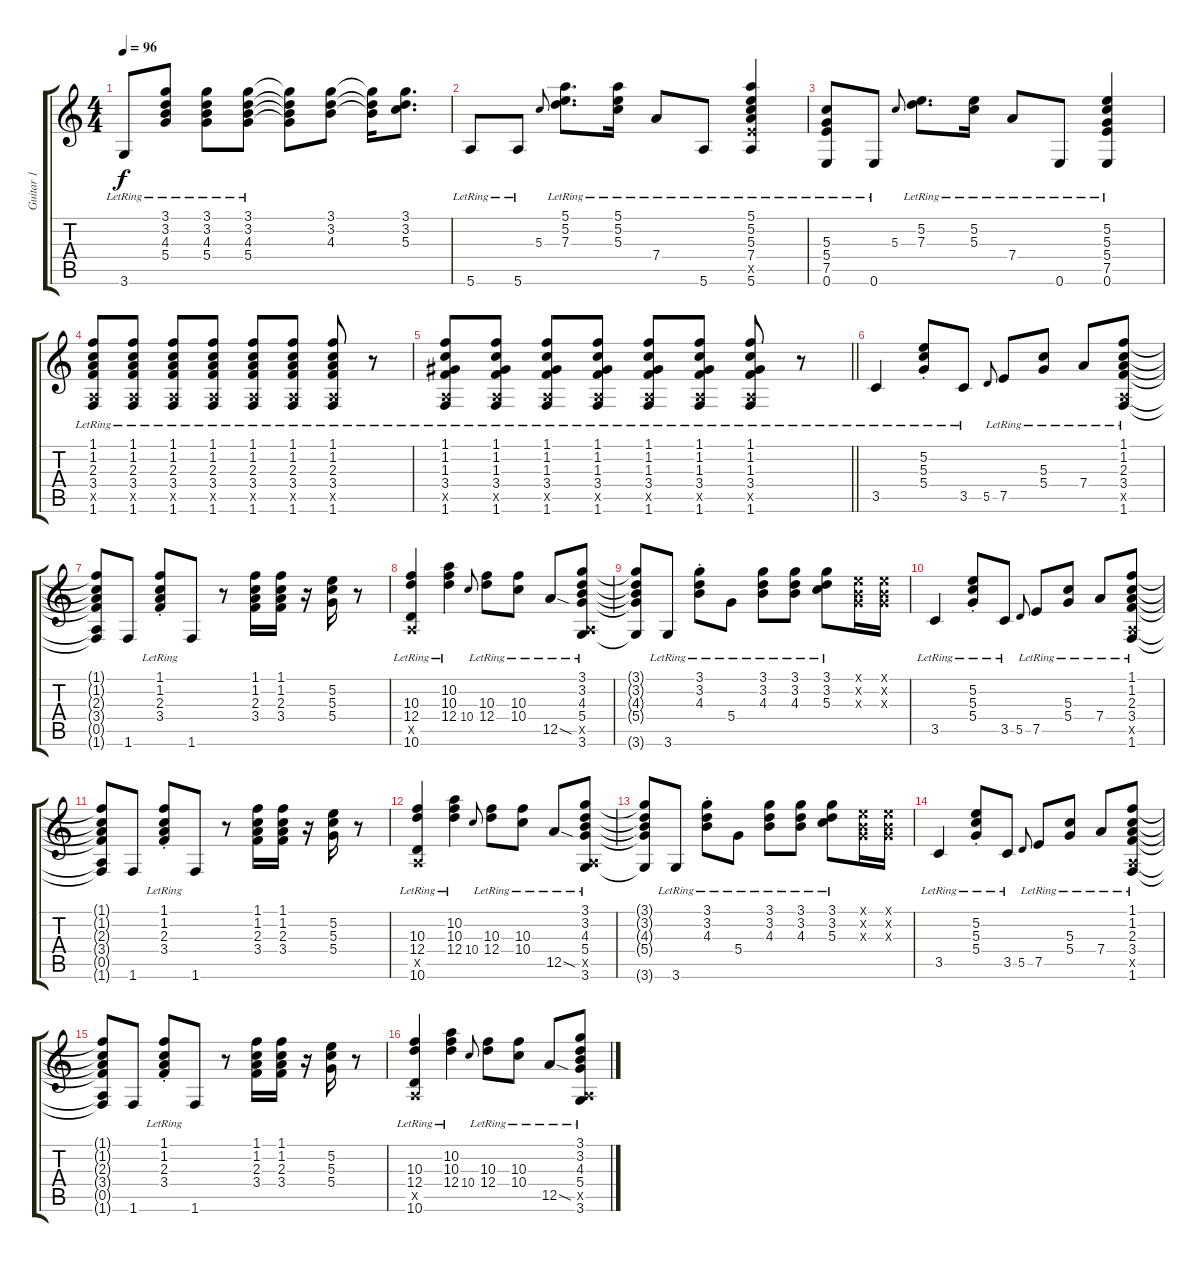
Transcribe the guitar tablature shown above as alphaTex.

\track ("Guitar 1" "Guitar 1") {instrument electricguitarclean}
\staff {score tabs}
\tuning (E4 B3 G3 D3 A2 E2) {hide}
\ts (4 4)
\tempo 96
\clef g2
\ks c
3.6{lr}.8{dy f} (3.1{lr} 3.2{lr} 4.3{lr} 5.4{lr}).8 (3.1{lr} 3.2{lr} 4.3{lr} 5.4{lr}).8 (3.1{lr} 3.2{lr} 4.3{lr} 5.4{lr}).8 (3.1{t} 3.2{t} 4.3{t} 5.4{t}).8 (3.1 3.2 4.3).8 (3.1{t} 3.2{t} 4.3{t}).16 (3.1 3.2 5.3).8{d} |
5.6{lr}.8 5.6{lr}.8 5.3.8{gr onbeat} (5.1{lr} 5.2{lr} 7.3{lr}).8{d} (5.1{lr} 5.2{lr} 5.3{lr}).16 7.4{lr}.8 5.6{lr}.8 (5.1{lr} 5.2{lr} 5.3{lr} 7.4{lr} 7.5{x} 5.6{lr}).4 |
(5.3{lr} 5.4{lr} 7.5{lr} 0.6{lr}).8 0.6{lr}.8 5.3.8{gr onbeat} (5.2{lr} 7.3{lr}).8{d} (5.2{lr} 5.3{lr}).16 7.4{lr}.8 0.6{lr}.8 (5.2{lr} 5.3{lr} 5.4{lr} 7.5{lr} 0.6{lr}).4 |
(1.1{lr} 1.2{lr} 2.3{lr} 3.4{lr} 0.5{x} 1.6{lr}).8 (1.1{lr} 1.2{lr} 2.3{lr} 3.4{lr} 0.5{x} 1.6{lr}).8 (1.1{lr} 1.2{lr} 2.3{lr} 3.4{lr} 0.5{x} 1.6{lr}).8 (1.1{lr} 1.2{lr} 2.3{lr} 3.4{lr} 0.5{x} 1.6{lr}).8 (1.1{lr} 1.2{lr} 2.3{lr} 3.4{lr} 0.5{x} 1.6{lr}).8 (1.1{lr} 1.2{lr} 2.3{lr} 3.4{lr} 0.5{x} 1.6{lr}).8 (1.1{lr} 1.2{lr} 2.3{lr} 3.4{lr} 0.5{x} 1.6{lr}).8 r.8 |
\barLineRight lightlight
(1.1{lr} 1.2{lr} 1.3{lr} 3.4{lr} 0.5{x} 1.6{lr}).8 (1.1{lr} 1.2{lr} 1.3{lr} 3.4{lr} 0.5{x} 1.6{lr}).8 (1.1{lr} 1.2{lr} 1.3{lr} 3.4{lr} 0.5{x} 1.6{lr}).8 (1.1{lr} 1.2{lr} 1.3{lr} 3.4{lr} 0.5{x} 1.6{lr}).8 (1.1{lr} 1.2{lr} 1.3{lr} 3.4{lr} 0.5{x} 1.6{lr}).8 (1.1{lr} 1.2{lr} 1.3{lr} 3.4{lr} 0.5{x} 1.6{lr}).8 (1.1{lr} 1.2{lr} 1.3{lr} 3.4{lr} 0.5{x} 1.6{lr}).8 r.8 |
3.5{lr}.4 (5.2{st lr} 5.3{st lr} 5.4{st lr}).8 3.5{lr}.8 5.5.8{gr onbeat} 7.5{lr}.8 (5.3{lr} 5.4{lr}).8 7.4{lr}.8 (1.1{lr} 1.2{lr} 2.3{lr} 3.4{lr} 0.5{x} 1.6{lr}).8 |
(1.1{t} 1.2{t} 2.3{t} 3.4{t} 0.5{t} 1.6{t}).8 1.6.8 (1.1{st lr} 1.2{st lr} 2.3{st lr} 3.4{st lr}).8 1.6.8 r.8 (1.1 1.2 2.3 3.4).16 (1.1 1.2 2.3 3.4).16 r.16 (5.2 5.3 5.4).16 r.8 |
(10.3{lr} 12.4{lr} 0.5{x} 10.6{lr}).4 (10.2{lr} 10.3{lr} 12.4{lr}).4 10.4.8{gr onbeat} (10.3{lr} 12.4{lr}).8 (10.3{lr} 10.4{lr}).8 12.5{sod lr}.8 (3.1{lr} 3.2{lr} 4.3{lr} 5.4{lr} 0.5{x} 3.6{lr}).8 |
(3.1{t} 3.2{t} 4.3{t} 5.4{t} 3.6{t}).8 3.6{lr}.8 (3.1{st lr} 3.2{st lr} 4.3{st lr}).8 5.4{lr}.8 (3.1{lr} 3.2{lr} 4.3{lr}).8 (3.1{lr} 3.2{lr} 4.3{lr}).8 (3.1{lr} 3.2{lr} 5.3{lr}).8 (0.1{x} 0.2{x} 0.3{x}).16 (0.1{x} 0.2{x} 0.3{x}).16 |
3.5{lr}.4 (5.2{st lr} 5.3{st lr} 5.4{st lr}).8 3.5{lr}.8 5.5.8{gr onbeat} 7.5{lr}.8 (5.3{lr} 5.4{lr}).8 7.4{lr}.8 (1.1{lr} 1.2{lr} 2.3{lr} 3.4{lr} 0.5{x} 1.6{lr}).8 |
(1.1{t} 1.2{t} 2.3{t} 3.4{t} 0.5{t} 1.6{t}).8 1.6.8 (1.1{st lr} 1.2{st lr} 2.3{st lr} 3.4{st lr}).8 1.6.8 r.8 (1.1 1.2 2.3 3.4).16 (1.1 1.2 2.3 3.4).16 r.16 (5.2 5.3 5.4).16 r.8 |
(10.3{lr} 12.4{lr} 0.5{x} 10.6{lr}).4 (10.2{lr} 10.3{lr} 12.4{lr}).4 10.4.8{gr onbeat} (10.3{lr} 12.4{lr}).8 (10.3{lr} 10.4{lr}).8 12.5{sod lr}.8 (3.1{lr} 3.2{lr} 4.3{lr} 5.4{lr} 0.5{x} 3.6{lr}).8 |
(3.1{t} 3.2{t} 4.3{t} 5.4{t} 3.6{t}).8 3.6{lr}.8 (3.1{st lr} 3.2{st lr} 4.3{st lr}).8 5.4{lr}.8 (3.1{lr} 3.2{lr} 4.3{lr}).8 (3.1{lr} 3.2{lr} 4.3{lr}).8 (3.1{lr} 3.2{lr} 5.3{lr}).8 (0.1{x} 0.2{x} 0.3{x}).16 (0.1{x} 0.2{x} 0.3{x}).16 |
3.5{lr}.4 (5.2{st lr} 5.3{st lr} 5.4{st lr}).8 3.5{lr}.8 5.5.8{gr onbeat} 7.5{lr}.8 (5.3{lr} 5.4{lr}).8 7.4{lr}.8 (1.1{lr} 1.2{lr} 2.3{lr} 3.4{lr} 0.5{x} 1.6{lr}).8 |
(1.1{t} 1.2{t} 2.3{t} 3.4{t} 0.5{t} 1.6{t}).8 1.6.8 (1.1{st lr} 1.2{st lr} 2.3{st lr} 3.4{st lr}).8 1.6.8 r.8 (1.1 1.2 2.3 3.4).16 (1.1 1.2 2.3 3.4).16 r.16 (5.2 5.3 5.4).16 r.8 |
(10.3{lr} 12.4{lr} 0.5{x} 10.6{lr}).4 (10.2{lr} 10.3{lr} 12.4{lr}).4 10.4.8{gr onbeat} (10.3{lr} 12.4{lr}).8 (10.3{lr} 10.4{lr}).8 12.5{sod lr}.8 (3.1{lr} 3.2{lr} 4.3{lr} 5.4{lr} 0.5{x} 3.6{lr}).8
